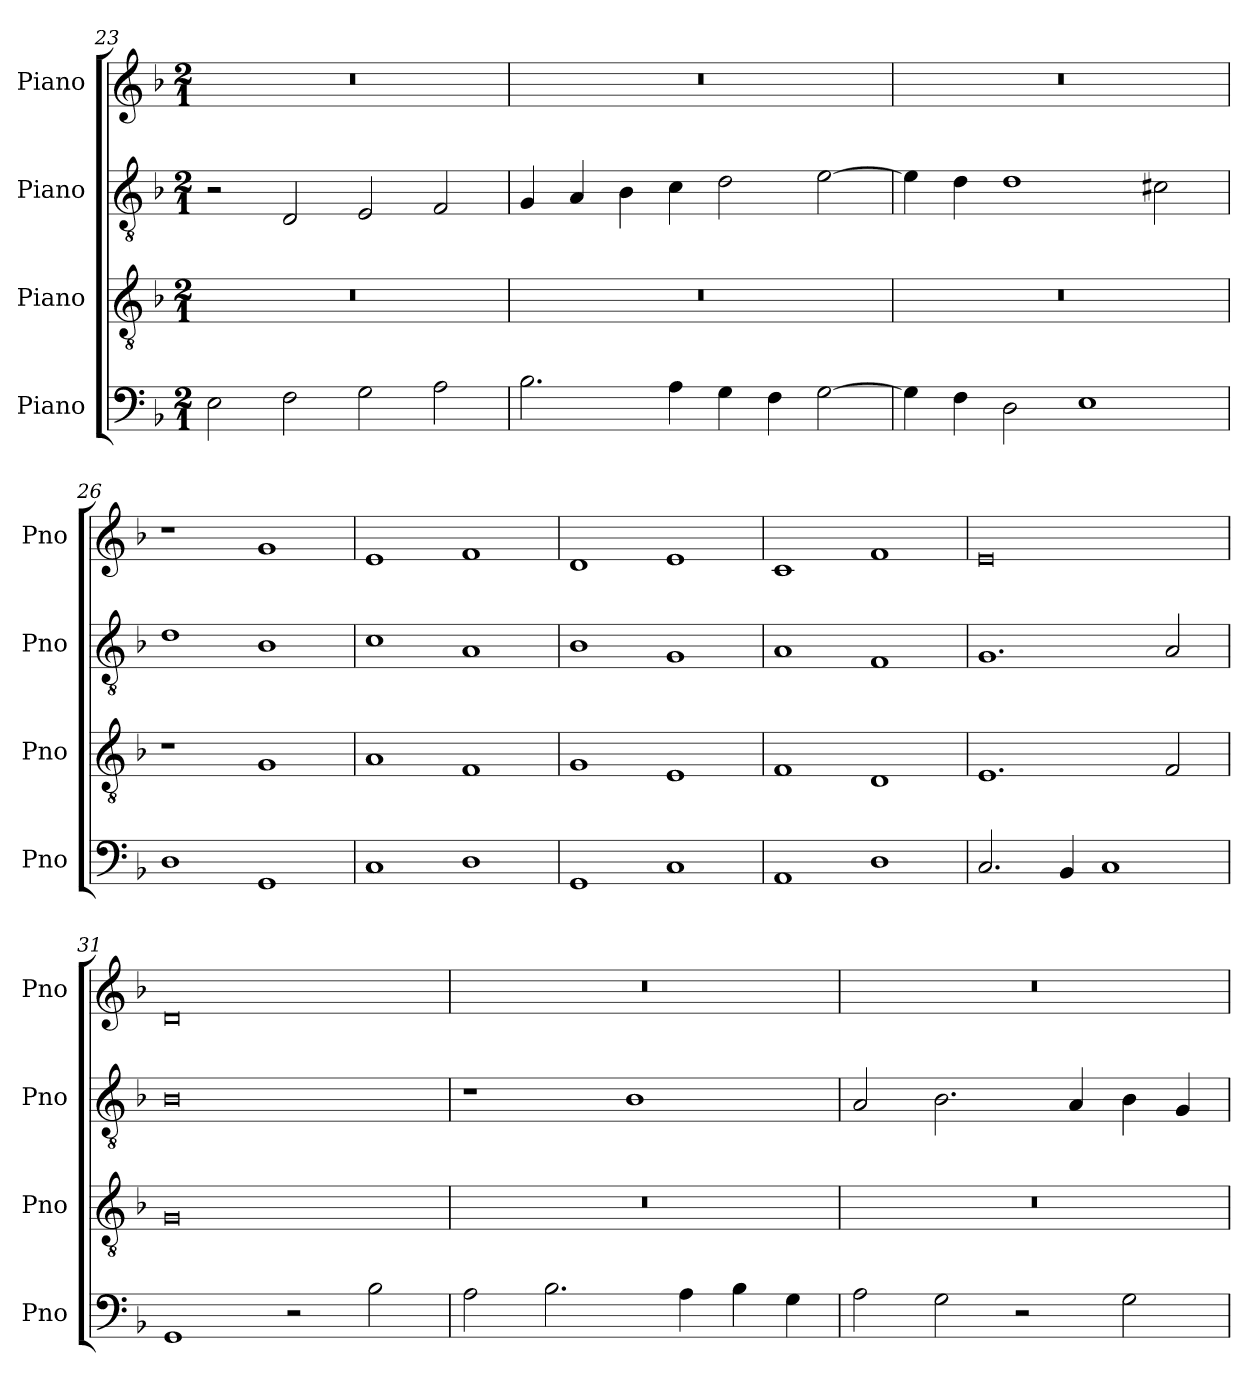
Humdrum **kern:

**kern	**kern	**kern	**kern
*part4	*part3	*part2	*part1
*staff4	*staff3	*staff2	*staff1
*I"Piano	*I"Piano	*I"Piano	*I"Piano
*I'Pno	*I'Pno	*I'Pno	*I'Pno
*clefF4	*clefGv2	*clefGv2	*clefG2
*k[b-]	*k[b-]	*k[b-]	*k[b-]
*M2/1	*M2/1	*M2/1	*M2/1
=23	=23	=23	=23
2E\	0r	2r	0r
2F\	.	2D/	.
2G\	.	2E/	.
2A\	.	2F/	.
=24	=24	=24	=24
2.B-\	0r	4G/	0r
.	.	4A/	.
.	.	4B-\	.
4A\	.	4c\	.
4G\	.	2d\	.
4F\	.	.	.
[2G\	.	[2e\	.
=25	=25	=25	=25
4G\]	0r	4e\]	0r
4F\	.	4d\	.
2D\	.	1d	.
1E	.	.	.
.	.	2c#X\	.
!!LO:LB:g=z
=26	=26	=26	=26
1D	1r	1d	1r
1GG	1G	1B-	1g
=27	=27	=27	=27
1C	1A	1c	1e
1D	1F	1A	1f
=28	=28	=28	=28
1GG	1G	1B-	1d
1C	1E	1G	1e
=29	=29	=29	=29
1AA	1F	1A	1c
1D	1D	1F	1f
=30	=30	=30	=30
2.C/	1.E	1.G	0e
4BB-/	.	.	.
1C	.	.	.
.	2F/	2A/	.
!!LO:PB:g=z
=31	=31	=31	=31
1GG	0G	0B-	0d
2r	.	.	.
2B-\	.	.	.
=32	=32	=32	=32
2A\	0r	1r	0r
2.B-\	.	.	.
.	.	1B-	.
4A\	.	.	.
4B-\	.	.	.
4G\	.	.	.
=33	=33	=33	=33
2A\	0r	2A/	0r
2G\	.	2.B-\	.
2r	.	.	.
.	.	4A/	.
2G\	.	4B-\	.
.	.	4G/	.
=	=	=	=
*-	*-	*-	*-
